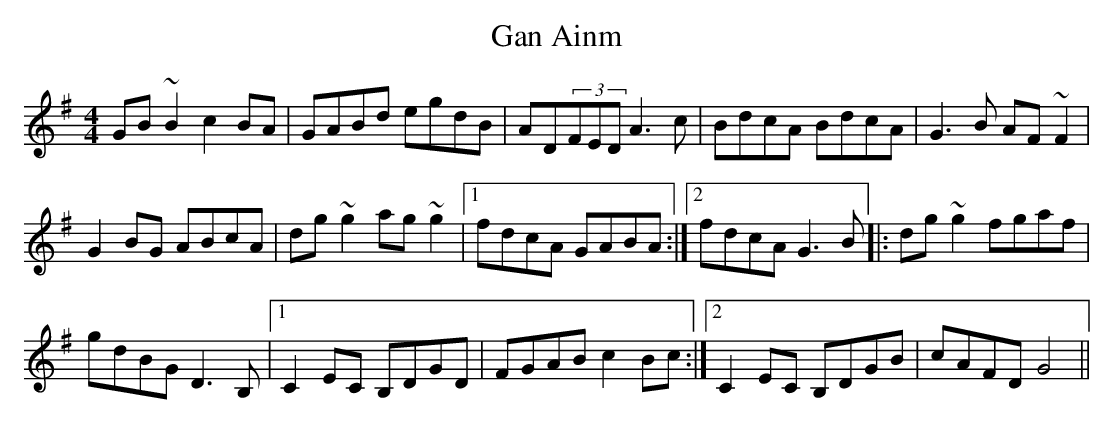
X:1
T:Gan Ainm
M:4/4
L:1/8
K:G
GB~B2 c2BA | GABd egdB | AD(3FED A3c | BdcA BdcA| G3B AF~F2 |
G2BG ABcA | dg~g2 ag~g2 |1 fdcA GABA :|2 fdcA G3B |: dg~g2 fgaf |
gdBG D3B, |1C2EC B,DGD | FGAB c2Bc :|2 C2EC B,DGB | cAFD G4 ||
